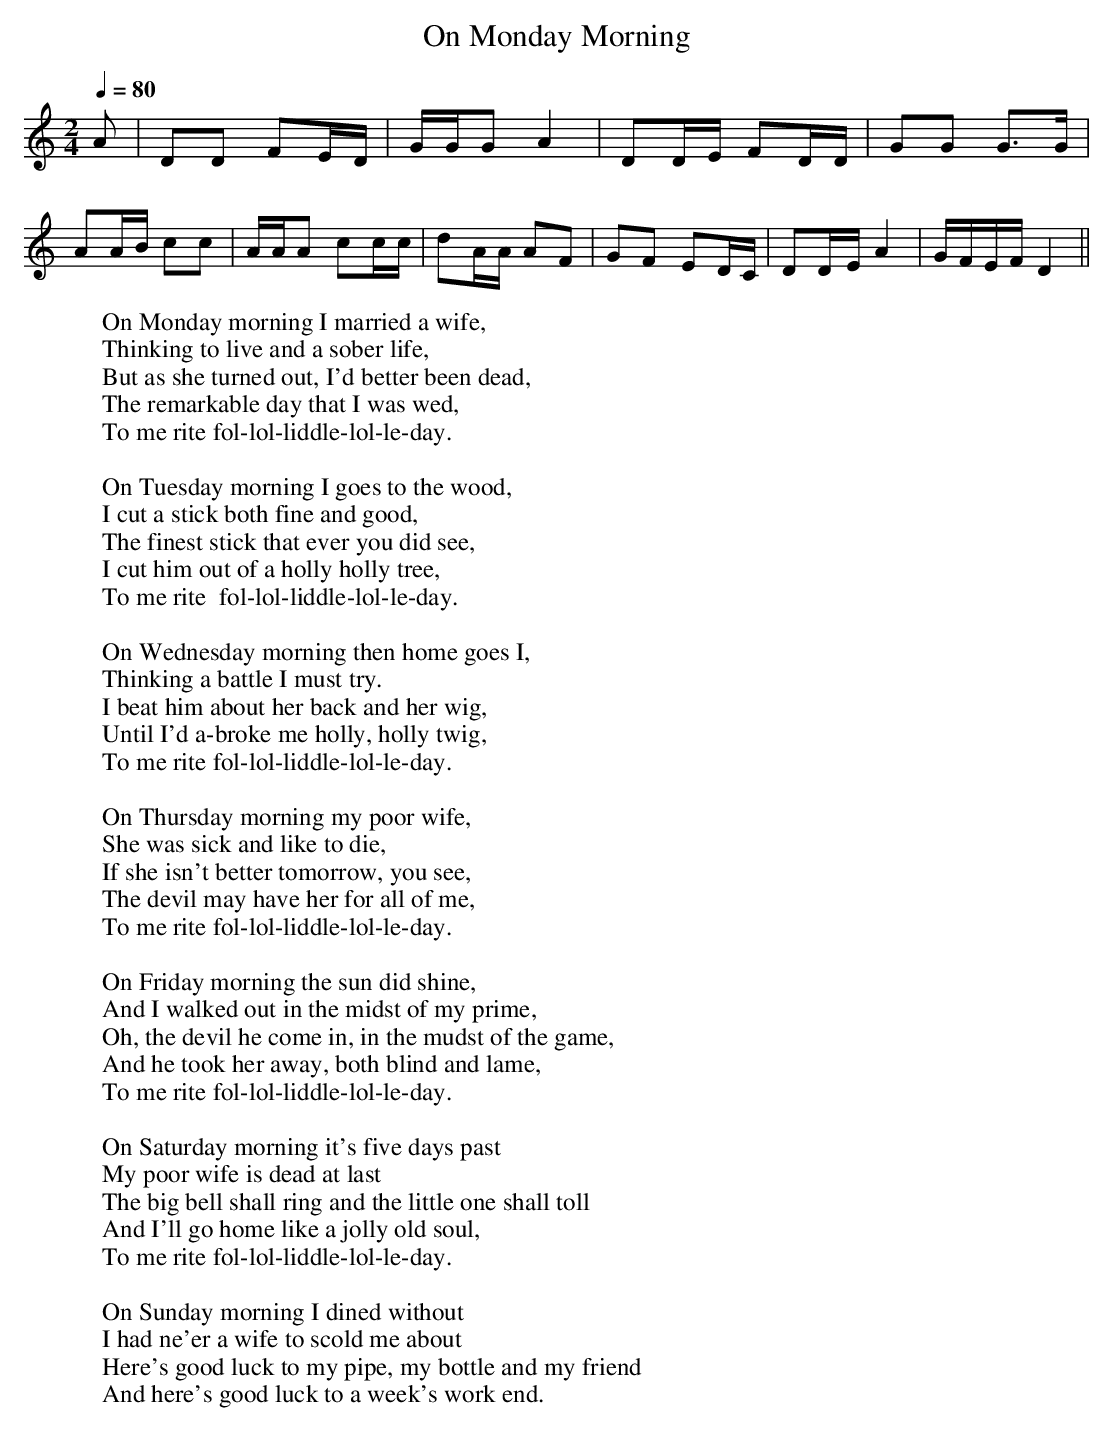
X:1
T:On Monday Morning
M:2/4
L:1/8
Q:1/4=80
W:On Monday morning I married a wife,
W:Thinking to live and a sober life,
W:But as she turned out, I'd better been dead,
W:The remarkable day that I was wed,
W:To me rite fol-lol-liddle-lol-le-day.
W:
W:On Tuesday morning I goes to the wood,
W:I cut a stick both fine and good,
W:The finest stick that ever you did see,
W:I cut him out of a holly holly tree,
W:To me rite  fol-lol-liddle-lol-le-day.
W:
W:On Wednesday morning then home goes I,
W:Thinking a battle I must try.
W:I beat him about her back and her wig,
W:Until I'd a-broke me holly, holly twig,
W:To me rite fol-lol-liddle-lol-le-day.
W:
W:On Thursday morning my poor wife,
W:She was sick and like to die,
W:If she isn't better tomorrow, you see,
W:The devil may have her for all of me,
W:To me rite fol-lol-liddle-lol-le-day.
W:
W:On Friday morning the sun did shine,
W:And I walked out in the midst of my prime,
W:Oh, the devil he come in, in the mudst of the game,
W:And he took her away, both blind and lame,
W:To me rite fol-lol-liddle-lol-le-day.
W:
W:On Saturday morning it's five days past
W:My poor wife is dead at last
W:The big bell shall ring and the little one shall toll
W:And I'll go home like a jolly old soul,
W:To me rite fol-lol-liddle-lol-le-day.
W:
W:On Sunday morning I dined without
W:I had ne'er a wife to scold me about
W:Here's good luck to my pipe, my bottle and my friend
W:And here's good luck to a week's work end.
K:C
A|DD FE/D/|G/G/G A2|DD/E/ FD/D/|GG G3/2G/|
AA/B/ cc|A/A/A cc/c/|dA/A/ AF|GF ED/C/|DD/-E/ A2|G/F/E/F/ D2||
